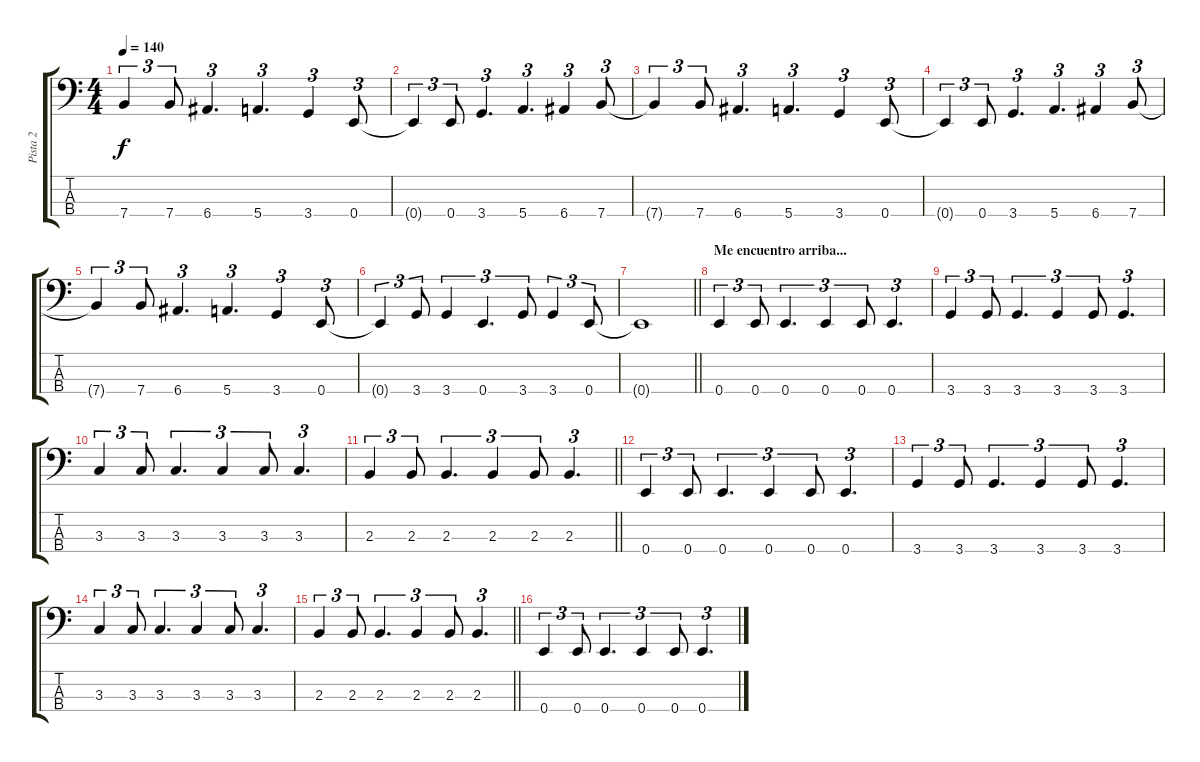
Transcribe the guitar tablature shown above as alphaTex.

\track ("Pista 2" "Pista 2") {instrument electricbassfinger}
\staff {score tabs}
\tuning (G2 D2 A1 E1) {hide}
\ts (4 4)
\tempo 140
\clef f4
\ks c
7.4{t}.4{tu (3 2) dy f} 7.4.8{tu (3 2)} 6.4.4{d tu (3 2)} 5.4.4{d tu (3 2)} 3.4.4{tu (3 2)} 0.4.8{tu (3 2)} |
0.4{t}.4{tu (3 2)} 0.4.8{tu (3 2)} 3.4.4{d tu (3 2)} 5.4.4{d tu (3 2)} 6.4.4{tu (3 2)} 7.4.8{tu (3 2)} |
7.4{t}.4{tu (3 2)} 7.4.8{tu (3 2)} 6.4.4{d tu (3 2)} 5.4.4{d tu (3 2)} 3.4.4{tu (3 2)} 0.4.8{tu (3 2)} |
0.4{t}.4{tu (3 2)} 0.4.8{tu (3 2)} 3.4.4{d tu (3 2)} 5.4.4{d tu (3 2)} 6.4.4{tu (3 2)} 7.4.8{tu (3 2)} |
7.4{t}.4{tu (3 2)} 7.4.8{tu (3 2)} 6.4.4{d tu (3 2)} 5.4.4{d tu (3 2)} 3.4.4{tu (3 2)} 0.4.8{tu (3 2)} |
0.4{t}.4{tu (3 2)} 3.4.8{tu (3 2)} 3.4.4{tu (3 2)} 0.4.4{d tu (3 2)} 3.4.8{tu (3 2)} 3.4.4{tu (3 2)} 0.4.8{tu (3 2)} |
\barLineRight lightlight
0.4{t}.1 |
\section ("" "Me encuentro arriba...")
0.4.4{tu (3 2)} 0.4.8{tu (3 2)} 0.4.4{d tu (3 2)} 0.4.4{tu (3 2)} 0.4.8{tu (3 2)} 0.4.4{d tu (3 2)} |
3.4.4{tu (3 2)} 3.4.8{tu (3 2)} 3.4.4{d tu (3 2)} 3.4.4{tu (3 2)} 3.4.8{tu (3 2)} 3.4.4{d tu (3 2)} |
3.3.4{tu (3 2)} 3.3.8{tu (3 2)} 3.3.4{d tu (3 2)} 3.3.4{tu (3 2)} 3.3.8{tu (3 2)} 3.3.4{d tu (3 2)} |
\barLineRight lightlight
2.3.4{tu (3 2)} 2.3.8{tu (3 2)} 2.3.4{d tu (3 2)} 2.3.4{tu (3 2)} 2.3.8{tu (3 2)} 2.3.4{d tu (3 2)} |
0.4.4{tu (3 2)} 0.4.8{tu (3 2)} 0.4.4{d tu (3 2)} 0.4.4{tu (3 2)} 0.4.8{tu (3 2)} 0.4.4{d tu (3 2)} |
3.4.4{tu (3 2)} 3.4.8{tu (3 2)} 3.4.4{d tu (3 2)} 3.4.4{tu (3 2)} 3.4.8{tu (3 2)} 3.4.4{d tu (3 2)} |
3.3.4{tu (3 2)} 3.3.8{tu (3 2)} 3.3.4{d tu (3 2)} 3.3.4{tu (3 2)} 3.3.8{tu (3 2)} 3.3.4{d tu (3 2)} |
\barLineRight lightlight
2.3.4{tu (3 2)} 2.3.8{tu (3 2)} 2.3.4{d tu (3 2)} 2.3.4{tu (3 2)} 2.3.8{tu (3 2)} 2.3.4{d tu (3 2)} |
0.4.4{tu (3 2)} 0.4.8{tu (3 2)} 0.4.4{d tu (3 2)} 0.4.4{tu (3 2)} 0.4.8{tu (3 2)} 0.4.4{d tu (3 2)}
